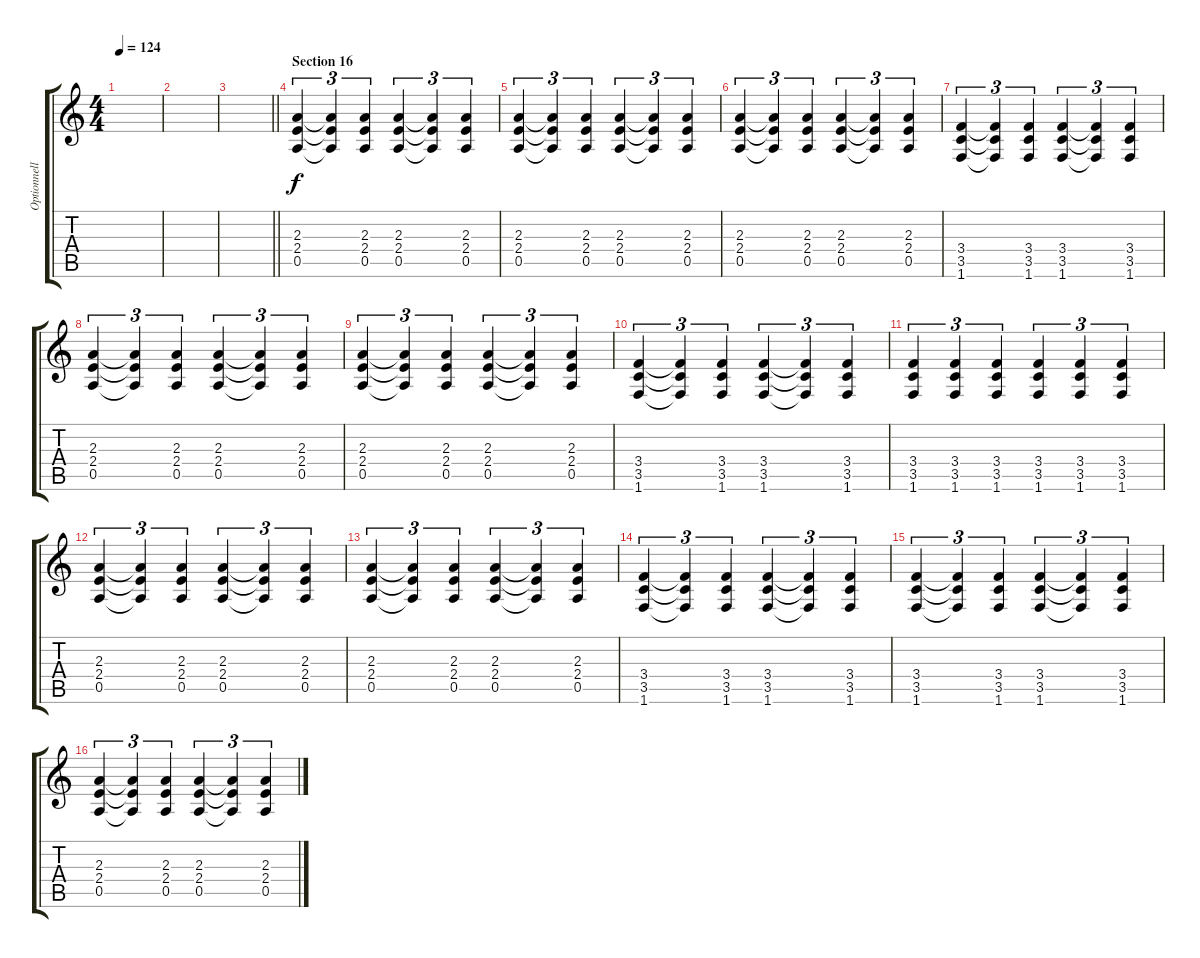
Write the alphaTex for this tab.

\track ("Optionnelle Guitar" "Optionnell") {instrument distortionguitar}
\staff {score tabs}
\tuning (E4 B3 G3 D3 A2 E2) {hide}
\ts (4 4)
\tempo 124
\clef g2
\ks c
|
|
\barLineRight lightlight
|
\section ("" "Section 16")
(2.3 2.4 0.5).4{tu (3 2)} (2.3{t} 2.4{t} 0.5{t}).4{tu (3 2)} (2.3 2.4 0.5).4{tu (3 2)} (2.3 2.4 0.5).4{tu (3 2)} (2.3{t} 2.4{t} 0.5{t}).4{tu (3 2)} (2.3 2.4 0.5).4{tu (3 2)} |
(2.3 2.4 0.5).4{tu (3 2)} (2.3{t} 2.4{t} 0.5{t}).4{tu (3 2)} (2.3 2.4 0.5).4{tu (3 2)} (2.3 2.4 0.5).4{tu (3 2)} (2.3{t} 2.4{t} 0.5{t}).4{tu (3 2)} (2.3 2.4 0.5).4{tu (3 2)} |
(2.3 2.4 0.5).4{tu (3 2)} (2.3{t} 2.4{t} 0.5{t}).4{tu (3 2)} (2.3 2.4 0.5).4{tu (3 2)} (2.3 2.4 0.5).4{tu (3 2)} (2.3{t} 2.4{t} 0.5{t}).4{tu (3 2)} (2.3 2.4 0.5).4{tu (3 2)} |
(3.4 3.5 1.6).4{tu (3 2)} (3.4{t} 3.5{t} 1.6{t}).4{tu (3 2)} (3.4 3.5 1.6).4{tu (3 2)} (3.4 3.5 1.6).4{tu (3 2)} (3.4{t} 3.5{t} 1.6{t}).4{tu (3 2)} (3.4 3.5 1.6).4{tu (3 2)} |
(2.3 2.4 0.5).4{tu (3 2)} (2.3{t} 2.4{t} 0.5{t}).4{tu (3 2)} (2.3 2.4 0.5).4{tu (3 2)} (2.3 2.4 0.5).4{tu (3 2)} (2.3{t} 2.4{t} 0.5{t}).4{tu (3 2)} (2.3 2.4 0.5).4{tu (3 2)} |
(2.3 2.4 0.5).4{tu (3 2)} (2.3{t} 2.4{t} 0.5{t}).4{tu (3 2)} (2.3 2.4 0.5).4{tu (3 2)} (2.3 2.4 0.5).4{tu (3 2)} (2.3{t} 2.4{t} 0.5{t}).4{tu (3 2)} (2.3 2.4 0.5).4{tu (3 2)} |
(3.4 3.5 1.6).4{tu (3 2)} (3.4{t} 3.5{t} 1.6{t}).4{tu (3 2)} (3.4 3.5 1.6).4{tu (3 2)} (3.4 3.5 1.6).4{tu (3 2)} (3.4{t} 3.5{t} 1.6{t}).4{tu (3 2)} (3.4 3.5 1.6).4{tu (3 2)} |
(3.4 3.5 1.6).4{tu (3 2)} (3.4 3.5 1.6).4{tu (3 2)} (3.4 3.5 1.6).4{tu (3 2)} (3.4 3.5 1.6).4{tu (3 2)} (3.4 3.5 1.6).4{tu (3 2)} (3.4 3.5 1.6).4{tu (3 2)} |
(2.3 2.4 0.5).4{tu (3 2)} (2.3{t} 2.4{t} 0.5{t}).4{tu (3 2)} (2.3 2.4 0.5).4{tu (3 2)} (2.3 2.4 0.5).4{tu (3 2)} (2.3{t} 2.4{t} 0.5{t}).4{tu (3 2)} (2.3 2.4 0.5).4{tu (3 2)} |
(2.3 2.4 0.5).4{tu (3 2)} (2.3{t} 2.4{t} 0.5{t}).4{tu (3 2)} (2.3 2.4 0.5).4{tu (3 2)} (2.3 2.4 0.5).4{tu (3 2)} (2.3{t} 2.4{t} 0.5{t}).4{tu (3 2)} (2.3 2.4 0.5).4{tu (3 2)} |
(3.4 3.5 1.6).4{tu (3 2)} (3.4{t} 3.5{t} 1.6{t}).4{tu (3 2)} (3.4 3.5 1.6).4{tu (3 2)} (3.4 3.5 1.6).4{tu (3 2)} (3.4{t} 3.5{t} 1.6{t}).4{tu (3 2)} (3.4 3.5 1.6).4{tu (3 2)} |
(3.4 3.5 1.6).4{tu (3 2)} (3.4{t} 3.5{t} 1.6{t}).4{tu (3 2)} (3.4 3.5 1.6).4{tu (3 2)} (3.4 3.5 1.6).4{tu (3 2)} (3.4{t} 3.5{t} 1.6{t}).4{tu (3 2)} (3.4 3.5 1.6).4{tu (3 2)} |
(2.3 2.4 0.5).4{tu (3 2)} (2.3{t} 2.4{t} 0.5{t}).4{tu (3 2)} (2.3 2.4 0.5).4{tu (3 2)} (2.3 2.4 0.5).4{tu (3 2)} (2.3{t} 2.4{t} 0.5{t}).4{tu (3 2)} (2.3 2.4 0.5).4{tu (3 2)}
